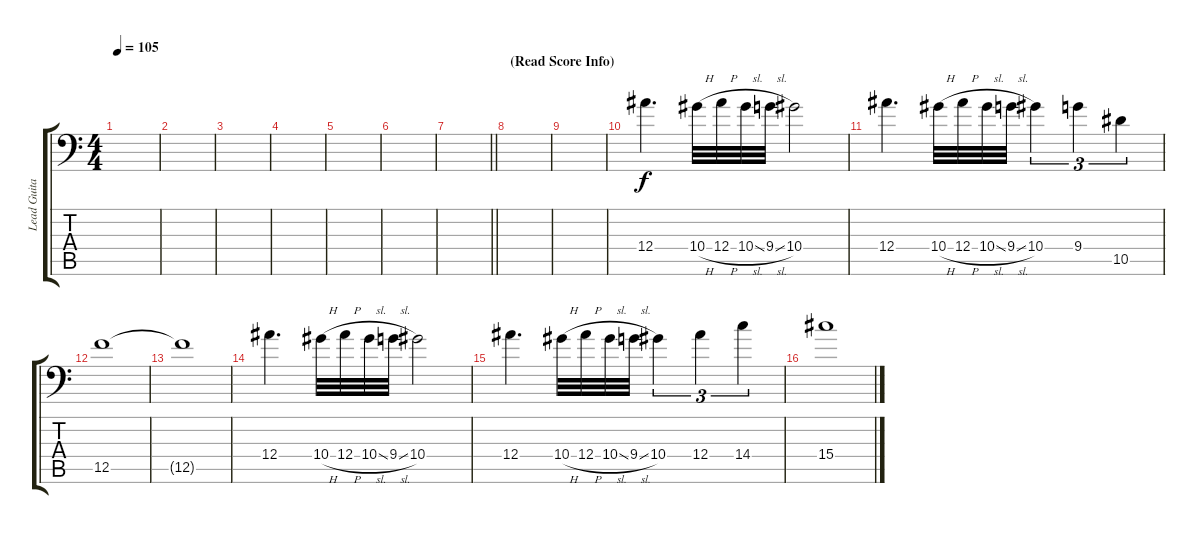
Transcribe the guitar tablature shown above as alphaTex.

\track ("Lead Guitar 1" "Lead Guita") {instrument distortionguitar}
\staff {score tabs}
\tuning (C4 G3 Eb3 Bb2 F2 Bb1) {hide}
\ts (4 4)
\tempo 105
\clef f4
\ks c
|
|
|
|
|
|
\barLineRight lightlight
|
\section ("" "(Read Score Info)")
|
|
12.4.4{d volume 13} 10.4{h}.32 12.4{h}.32 10.4{sl}.32 9.4{sl}.32 10.4.2 |
12.4.4{d} 10.4{h}.32 12.4{h}.32 10.4{sl}.32 9.4{sl}.32 10.4.4{tu (3 2)} 9.4.4{tu (3 2)} 10.5.4{tu (3 2)} |
12.5.1 |
12.5{t}.1 |
12.4.4{d} 10.4{h}.32 12.4{h}.32 10.4{sl}.32 9.4{sl}.32 10.4.2 |
12.4.4{d} 10.4{h}.32 12.4{h}.32 10.4{sl}.32 9.4{sl}.32 10.4.4{tu (3 2)} 12.4.4{tu (3 2)} 14.4.4{tu (3 2)} |
15.4.1
